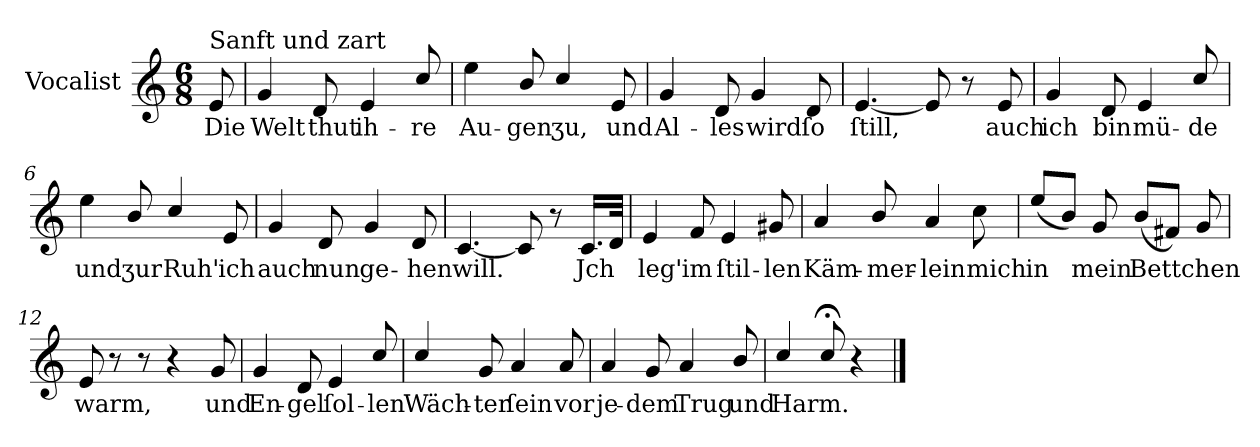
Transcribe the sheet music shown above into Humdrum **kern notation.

**kern	**text
*part1	*part1
*staff1	*staff1
*I"Vocalist	*
*clefG2	*
*k[]	*
*C:	*
*M6/8	*
=	=
!LO:TX:a:t=Sanft und zart	!
8e	Die
=1	=1
4g	Welt
8d	thut
4e	ih-
8cc/	-re
=2	=2
4ee	Au-
8b/	-gen
4cc/	ʒu,
8e	und
=3	=3
4g	Al-
8d	-les
4g	wird
8d	ſo
=4	=4
[4.e	ſtill,
8e]	.
8r	.
8e	auch
=5	=5
4g	ich
8d	bin
4e	mü-
8cc/	-de
=6	=6
4ee	und
8b/	ʒur
4cc/	Ruh'
8e	ich
=7	=7
4g	auch
8d	nun
4g	ge-
8d	-hen
=8	=8
[4.c	will.
8c]	.
8r	.
16.cLL	Jch
32dJJk	.
=9	=9
4e	leg'
8f	im
4e	ſtil-
8g#X	-len
=10	=10
4a	Käm-
8b/	-mer-
4a	-lein
8cc	mich
=11	=11
(8ee/L	in
8bJ)	.
8g	mein
(8bL	Bettchen
8f#XJ)	.
8g	.
=12	=12
8e	warm,
8r	.
8r	.
4r	.
8g	und
=13	=13
4g	En-
8d	-gel
4e	ſol-
8cc/	-len
=14	=14
4cc/	Wäch-
8g	-ter
4a	ſein
8a	vor
=15	=15
4a	je-
8g	-dem
4a	Trug
8b/	und
=16	=16
4cc/	Harm.
8cc;</	.
4r	.
==	==
*-	*-
